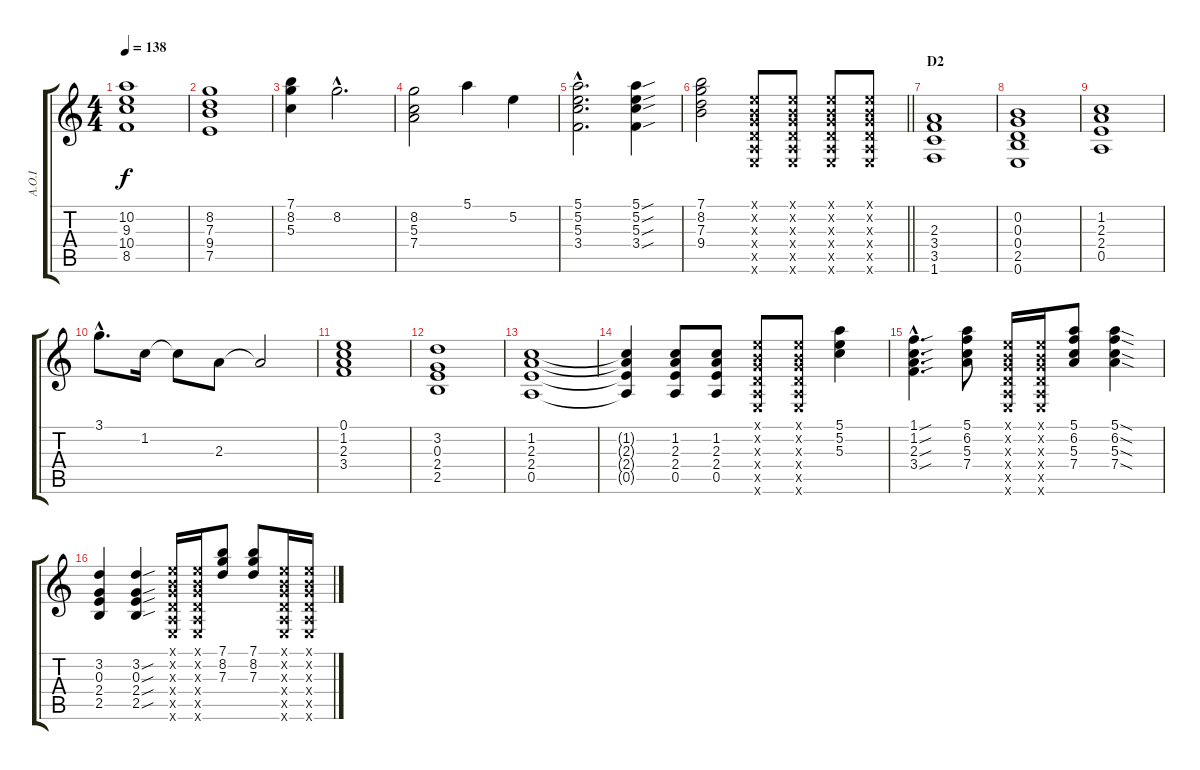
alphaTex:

\track ("A.O.I" "A.O.I") {instrument distortionguitar}
\staff {score tabs}
\tuning (E4 B3 G3 D3 A2 E2) {hide}
\ts (4 4)
\tempo 138
\clef g2
\ks c
(10.2 9.3 10.4 8.5).1{dy f volume 12} |
(8.2 7.3 9.4 7.5).1 |
(7.1 8.2 5.3).4 8.2{hac}.2{d} |
(8.2 5.3 7.4).2 5.1.4 5.2.4 |
(5.1{hac} 5.2{hac} 5.3{hac} 3.4{hac}).2{d} (5.1{sou} 5.2{sou} 5.3{sou} 3.4{sou}).4 |
\barLineRight lightlight
(7.1 8.2 7.3 9.4).2 (0.1{x} 0.2{x} 0.3{x} 0.4{x} 0.5{x} 0.6{x}).8 (0.1{x} 0.2{x} 0.3{x} 0.4{x} 0.5{x} 0.6{x}).8 (0.1{x} 0.2{x} 0.3{x} 0.4{x} 0.5{x} 0.6{x}).8 (0.1{x} 0.2{x} 0.3{x} 0.4{x} 0.5{x} 0.6{x}).8 |
\section ("" "D2")
(2.3 3.4 3.5 1.6).1{volume 12} |
(0.2 0.3 0.4 2.5 0.6).1 |
(1.2 2.3 2.4 0.5).1 |
3.1{hac}.8{d} 1.2.16 1.2{t}.8 2.3.8 2.3{t}.2 |
(0.1 1.2 2.3 3.4).1 |
(3.2 0.3 2.4 2.5).1 |
(1.2 2.3 2.4 0.5).1 |
(1.2{t} 2.3{t} 2.4{t} 0.5{t}).4{volume 9} (1.2 2.3 2.4 0.5).8 (1.2 2.3 2.4 0.5).8 (0.1{x} 0.2{x} 0.3{x} 0.4{x} 0.5{x} 0.6{x}).8 (0.1{x} 0.2{x} 0.3{x} 0.4{x} 0.5{x} 0.6{x}).8 (5.1 5.2 5.3).4 |
(1.1{sou hac} 1.2{sou hac} 2.3{sou hac} 3.4{sou hac}).4{d} (5.1 6.2 5.3 7.4).8 (0.1{x} 0.2{x} 0.3{x} 0.4{x} 0.5{x} 0.6{x}).16 (0.1{x} 0.2{x} 0.3{x} 0.4{x} 0.5{x} 0.6{x}).16 (5.1 6.2 5.3 7.4).8 (5.1{sod} 6.2{sod} 5.3{sod} 7.4{sod}).4 |
(3.2 0.3 2.4 2.5).4 (3.2{sou} 0.3{sou} 2.4{sou} 2.5{sou}).4 (0.1{x} 0.2{x} 0.3{x} 0.4{x} 0.5{x} 0.6{x}).16 (0.1{x} 0.2{x} 0.3{x} 0.4{x} 0.5{x} 0.6{x}).16 (7.1 8.2 7.3).8 (7.1 8.2 7.3).8 (0.1{x} 0.2{x} 0.3{x} 0.4{x} 0.5{x} 0.6{x}).16 (0.1{x} 0.2{x} 0.3{x} 0.4{x} 0.5{x} 0.6{x}).16
